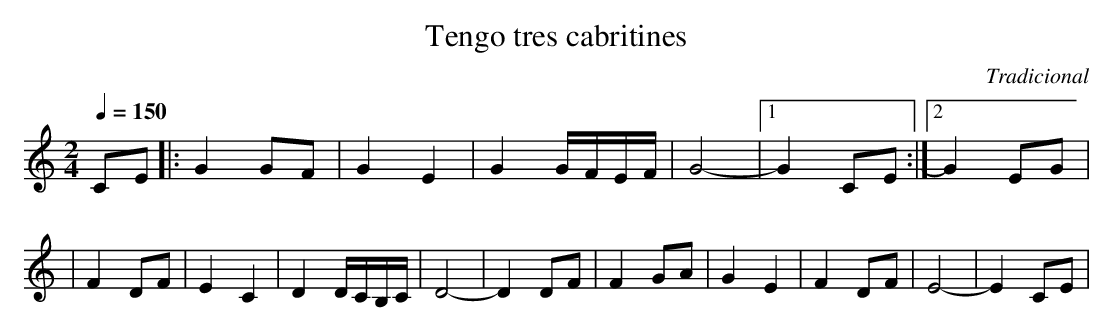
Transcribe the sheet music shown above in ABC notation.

X:1
T:Tengo tres cabritines
C:Tradicional
M:2/4
L:1/8
Q:1/4=150
K:C
CE|: G2 GF|G2 E2|G2 G/F/E/F/|G4-|[1 G2 CE :|[2 G2 EG|
|F2 DF|E2 C2|D2 D/C/B,/C/|D4-|D2 DF|F2 GA|G2 E2|F2 DF|E4-|E2 CE|
